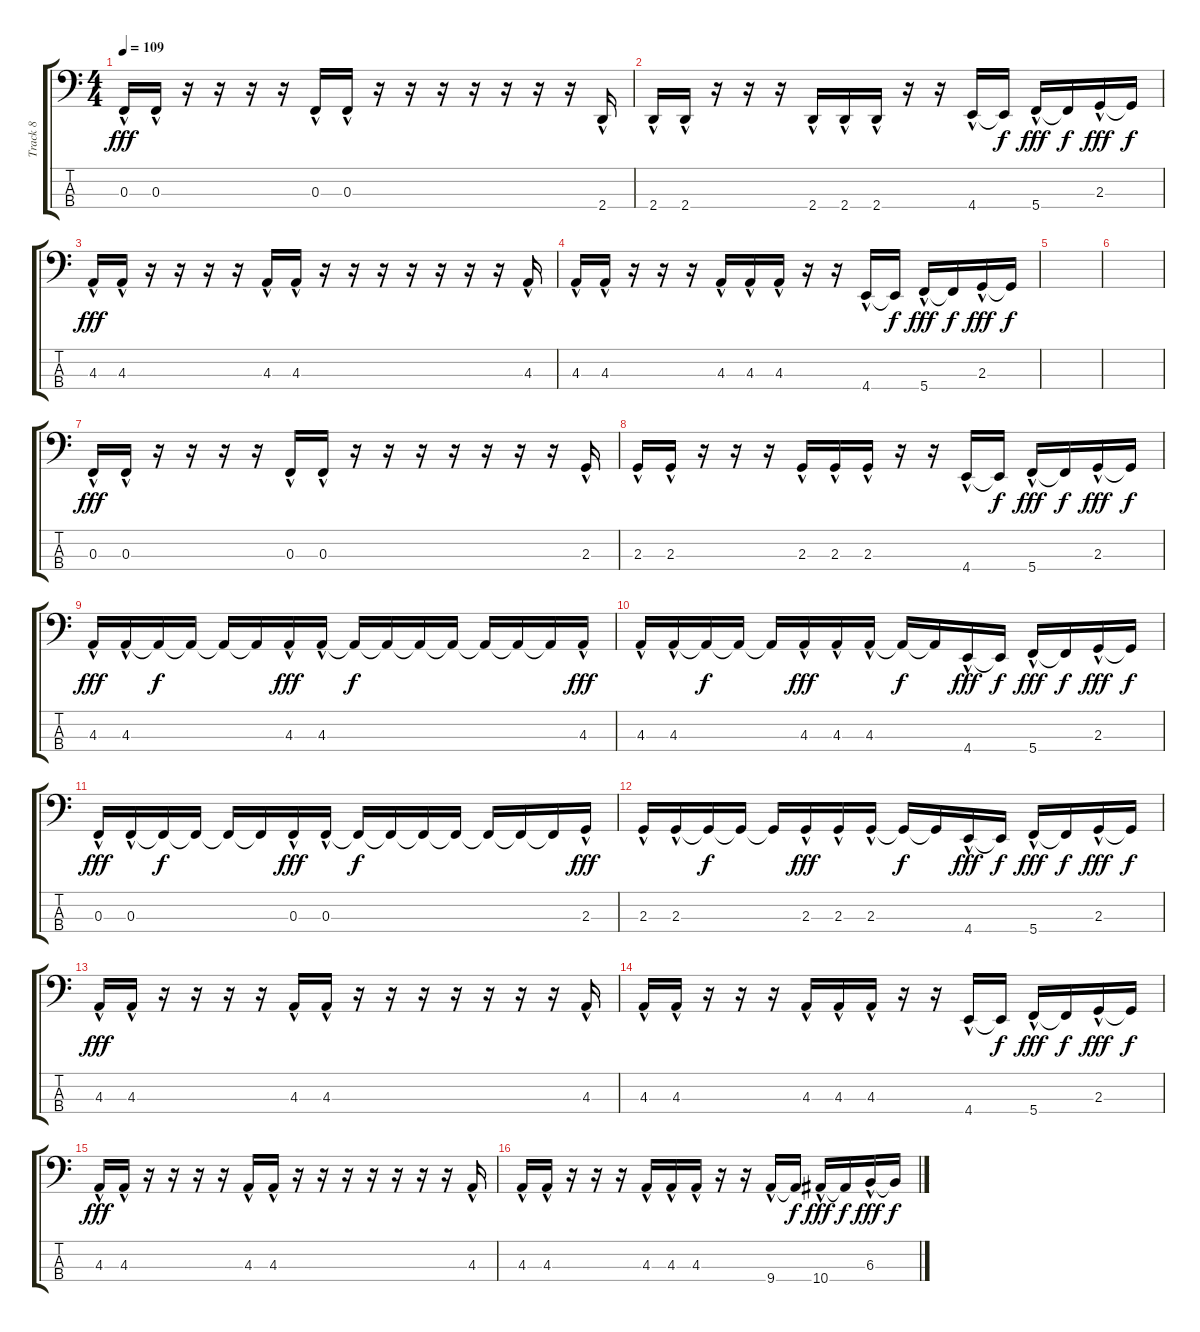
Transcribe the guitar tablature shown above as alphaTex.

\track ("Track 8" "Track 8") {instrument slapbass1}
\staff {score tabs}
\tuning (Eb2 Bb1 F1 C1) {hide}
\ts (4 4)
\tempo 109
\clef f4
\ks c
0.3{hac}.16{dy fff} 0.3{hac}.16 r.16 r.16 r.16 r.16 0.3{hac}.16 0.3{hac}.16 r.16 r.16 r.16 r.16 r.16 r.16 r.16 2.4{hac}.16 |
2.4{hac}.16 2.4{hac}.16 r.16 r.16 r.16 2.4{hac}.16 2.4{hac}.16 2.4{hac}.16 r.16 r.16 4.4{hac}.16 4.4{t}.16{dy f} 5.4{hac}.16{dy fff} 5.4{t}.16{dy f} 2.3{hac}.16{dy fff} 2.3{t}.16{dy f} |
4.3{hac}.16{dy fff} 4.3{hac}.16 r.16 r.16 r.16 r.16 4.3{hac}.16 4.3{hac}.16 r.16 r.16 r.16 r.16 r.16 r.16 r.16 4.3{hac}.16 |
4.3{hac}.16 4.3{hac}.16 r.16 r.16 r.16 4.3{hac}.16 4.3{hac}.16 4.3{hac}.16 r.16 r.16 4.4{hac}.16 4.4{t}.16{dy f} 5.4{hac}.16{dy fff} 5.4{t}.16{dy f} 2.3{hac}.16{dy fff} 2.3{t}.16{dy f} |
|
|
0.3{hac}.16{dy fff} 0.3{hac}.16 r.16 r.16 r.16 r.16 0.3{hac}.16 0.3{hac}.16 r.16 r.16 r.16 r.16 r.16 r.16 r.16 2.3{hac}.16 |
2.3{hac}.16 2.3{hac}.16 r.16 r.16 r.16 2.3{hac}.16 2.3{hac}.16 2.3{hac}.16 r.16 r.16 4.4{hac}.16 4.4{t}.16{dy f} 5.4{hac}.16{dy fff} 5.4{t}.16{dy f} 2.3{hac}.16{dy fff} 2.3{t}.16{dy f} |
4.3{hac}.16{dy fff} 4.3{hac}.16 4.3{t}.16{dy f} 4.3{t}.16 4.3{t}.16 4.3{t}.16 4.3{hac}.16{dy fff} 4.3{hac}.16 4.3{t}.16{dy f} 4.3{t}.16 4.3{t}.16 4.3{t}.16 4.3{t}.16 4.3{t}.16 4.3{t}.16 4.3{hac}.16{dy fff} |
4.3{hac}.16 4.3{hac}.16 4.3{t}.16{dy f} 4.3{t}.16 4.3{t}.16 4.3{hac}.16{dy fff} 4.3{hac}.16 4.3{hac}.16 4.3{t}.16{dy f} 4.3{t}.16 4.4{hac}.16{dy fff} 4.4{t}.16{dy f} 5.4{hac}.16{dy fff} 5.4{t}.16{dy f} 2.3{hac}.16{dy fff} 2.3{t}.16{dy f} |
0.3{hac}.16{dy fff} 0.3{hac}.16 0.3{t}.16{dy f} 0.3{t}.16 0.3{t}.16 0.3{t}.16 0.3{hac}.16{dy fff} 0.3{hac}.16 0.3{t}.16{dy f} 0.3{t}.16 0.3{t}.16 0.3{t}.16 0.3{t}.16 0.3{t}.16 0.3{t}.16 2.3{hac}.16{dy fff} |
2.3{hac}.16 2.3{hac}.16 2.3{t}.16{dy f} 2.3{t}.16 2.3{t}.16 2.3{hac}.16{dy fff} 2.3{hac}.16 2.3{hac}.16 2.3{t}.16{dy f} 2.3{t}.16 4.4{hac}.16{dy fff} 4.4{t}.16{dy f} 5.4{hac}.16{dy fff} 5.4{t}.16{dy f} 2.3{hac}.16{dy fff} 2.3{t}.16{dy f} |
4.3{hac}.16{dy fff} 4.3{hac}.16 r.16 r.16 r.16 r.16 4.3{hac}.16 4.3{hac}.16 r.16 r.16 r.16 r.16 r.16 r.16 r.16 4.3{hac}.16 |
4.3{hac}.16 4.3{hac}.16 r.16 r.16 r.16 4.3{hac}.16 4.3{hac}.16 4.3{hac}.16 r.16 r.16 4.4{hac}.16 4.4{t}.16{dy f} 5.4{hac}.16{dy fff} 5.4{t}.16{dy f} 2.3{hac}.16{dy fff} 2.3{t}.16{dy f} |
4.3{hac}.16{dy fff} 4.3{hac}.16 r.16 r.16 r.16 r.16 4.3{hac}.16 4.3{hac}.16 r.16 r.16 r.16 r.16 r.16 r.16 r.16 4.3{hac}.16 |
4.3{hac}.16 4.3{hac}.16 r.16 r.16 r.16 4.3{hac}.16 4.3{hac}.16 4.3{hac}.16 r.16 r.16 9.4{hac}.16 9.4{t}.16{dy f} 10.4{hac}.16{dy fff} 10.4{t}.16{dy f} 6.3{hac}.16{dy fff} 6.3{t}.16{dy f}
